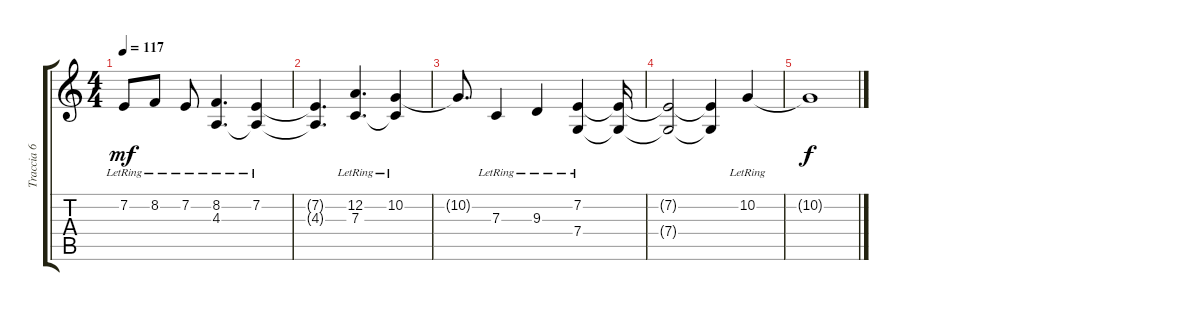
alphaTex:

\track ("Traccia 6" "Traccia 6") {instrument synthstrings1}
\staff {score tabs}
\tuning (D4 A3 F3 C3 G2 D2) {hide}
\ts (4 4)
\tempo 117
\clef g2
\ks c
7.2{lr}.8{dy mf} 8.2{lr}.8 7.2{lr}.8 (8.2{lr} 4.3{lr}).4{d} (7.2{lr} 4.3{t}).4 |
(7.2{t} 4.3{t}).4{d} (12.2{lr} 7.3{lr}).4{d} (10.2{lr} 7.3{t}).4 |
10.2{t}.8{d} 7.3{lr}.4 9.3{lr}.4 (7.2{lr} 7.4{lr}).4 (7.2{t} 7.4{t}).16 |
(7.2{t} 7.4{t}).2 (7.2{t} 7.4{t}).4 10.2{lr}.4 |
10.2{t}.1{dy f}
